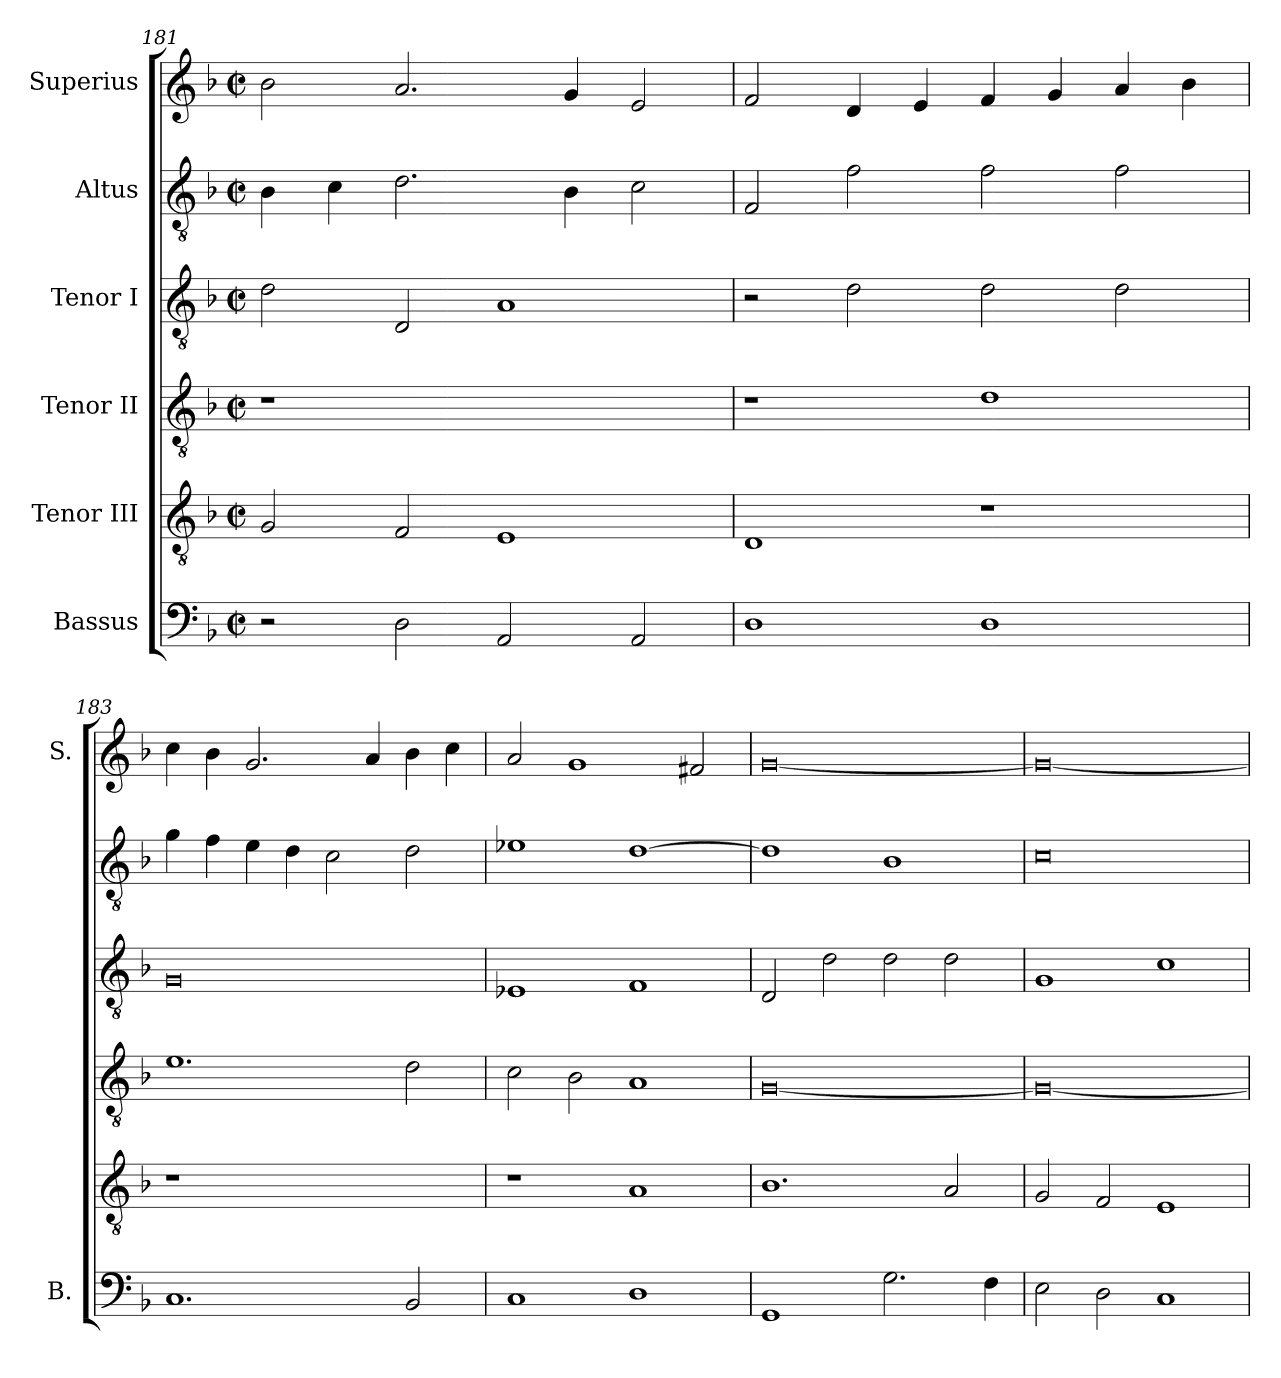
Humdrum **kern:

**kern	**kern	**kern	**kern	**kern	**kern
*part6	*part5	*part4	*part3	*part2	*part1
*staff6	*staff5	*staff4	*staff3	*staff2	*staff1
*I"Bassus	*I"Tenor III	*I"Tenor II	*I"Tenor I	*I"Altus	*I"Superius
*I'B.	*	*	*	*	*I'S.
*clefF4	*clefGv2	*clefGv2	*clefGv2	*clefGv2	*clefG2
*	*ITrd7c12	*ITrd7c12	*ITrd7c12	*ITrd7c12	*
*k[b-]	*k[b-]	*k[b-]	*k[b-]	*k[b-]	*k[b-]
*F:	*F:	*F:	*F:	*F:	*F:
*M2/2	*M2/2	*M2/2	*M2/2	*M2/2	*M2/2
*met(c|)	*met(c|)	*met(c|)	*met(c|)	*met(c|)	*met(c|)
=181	=181	=181	=181	=181	=181
!	!	!LO:N:vis=1	!	!	!
2r	2GGi/	1r	2Di\	4BB-i\	2b-i\
.	.	.	.	4Ci\	.
2Di\	2FFi/	.	2DDi/	2.Di\	2.ai/
2AAi/	1EEi	1ryy	1AAi	.	.
.	.	.	.	4BB-i\	4gi/
2AAi/	.	.	.	2Ci\	2ei/
!!LO:LB:g=z
=182	=182	=182	=182	=182	=182
1Di	1DDi	1r	2r	2FFi/	2fi/
.	.	.	2Di\	2Fi\	4di/
.	.	.	.	.	4ei/
1Di	1r	1Di	2Di\	2Fi\	4fi/
.	.	.	.	.	4gi/
.	.	.	2Di\	2Fi\	4ai/
.	.	.	.	.	4b-i\
=183	=183	=183	=183	=183	=183
!	!LO:N:vis=1	!	!	!	!
1.Ci	1r	1.Ei	0GGi	4Gi\	4cci\
.	.	.	.	4Fi\	4b-i\
.	.	.	.	4Ei\	2.gi/
.	.	.	.	4Di\	.
.	1ryy	.	.	2Ci\	.
.	.	.	.	.	4ai/
2BB-i/	.	2Di\	.	2Di\	4b-i\
.	.	.	.	.	4cci\
=184	=184	=184	=184	=184	=184
1Ci	1r	2Ci\	1EE-Xi	1E-Xi	2ai/
.	.	2BB-i\	.	.	1gi
1Di	1AAi	1AAi	1FFi	[>1Di	.
.	.	.	.	.	2f#Xi/
!!LO:PB:g=z
=185	=185	=185	=185	=185	=185
1GGi	1.BB-i	[<0GGi	2DDi/	1Di]	[<0gi
.	.	.	2Di\	.	.
2.Gi\	.	.	2Di\	1BB-i	.
.	2AAi/	.	2Di\	.	.
4Fi\	.	.	.	.	.
=186	=186	=186	=186	=186	=186
2Ei\	2GGi/	0GGi_<	1GGi	0Ci	0gi_<
2Di\	2FFi/	.	.	.	.
1Ci	1EEi	.	1Ci	.	.
=	=	=	=	=	=
*-	*-	*-	*-	*-	*-
